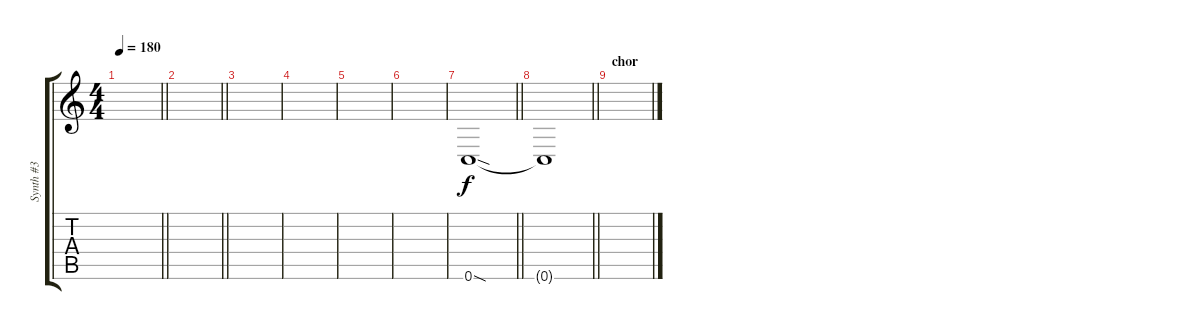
\track ("Synth #3" "Synth #3") {instrument synthbass2}
\staff {score tabs}
\tuning (D4 A3 F3 C3 G2 C2) {hide}
\ts (4 4)
\tempo 180
\clef g2
\barLineRight lightlight
\ks c
|
\barLineRight lightlight
|
|
|
|
|
\barLineRight lightlight
0.6{sod}.1{instrument synthbass2} |
\barLineRight lightlight
0.6{t}.1 |
\section ("" "chor")
